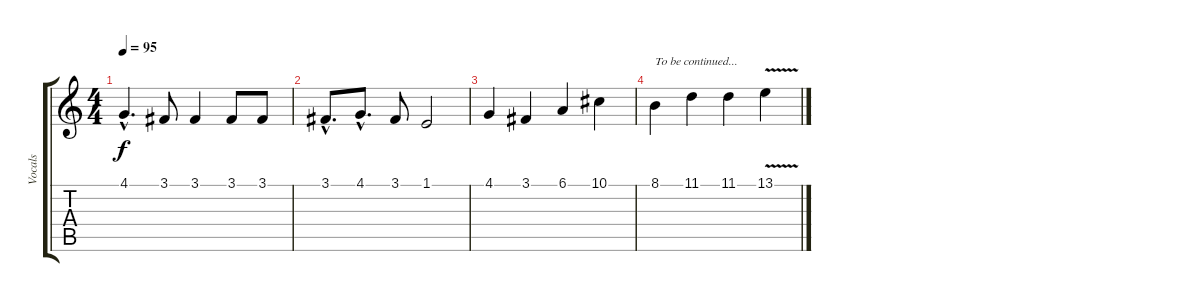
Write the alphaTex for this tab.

\track ("Vocals" "Vocals") {instrument lead6voice}
\staff {score tabs}
\tuning (Eb4 Bb3 Gb3 Db3 Ab2 Eb2) {hide}
\ts (4 4)
\tempo 95
\clef g2
\ks c
4.1{hac}.4{d dy f} 3.1.8 3.1.4 3.1.8 3.1.8 |
3.1{hac}.8{d} 4.1{hac}.8{d} 3.1.8 1.1.2 |
4.1.4 3.1.4 6.1.4 10.1.4 |
8.1.4{txt "To be continued..."} 11.1.4 11.1.4 13.1{v}.4
